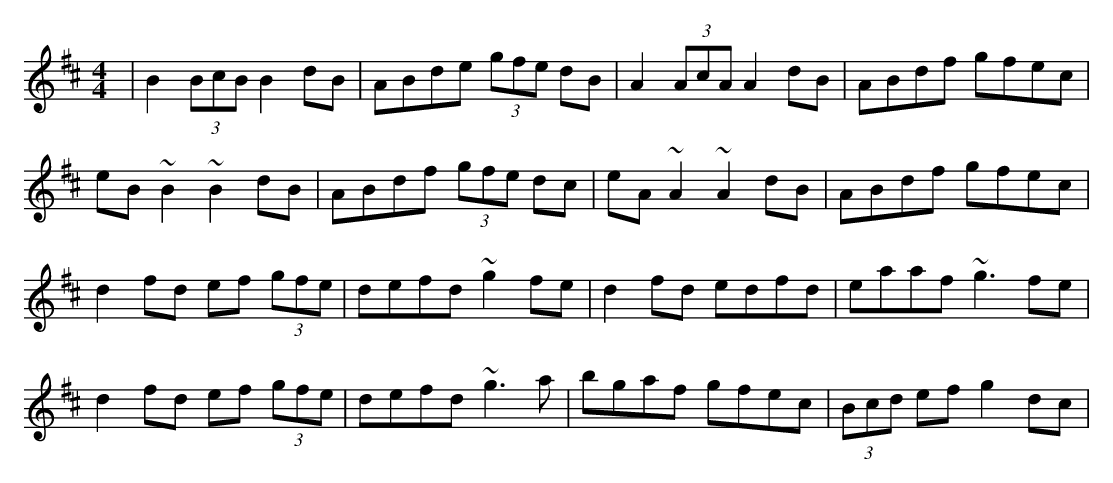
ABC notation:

X:1
M:4/4
K:D
|B2 (3BcB B2dB|ABde (3gfe dB|A2 (3AcA A2dB|ABdf gfec|
eB~B2 ~B2dB|ABdf (3gfe dc|eA~A2 ~A2 dB|ABdf gfec|
d2fd ef (3gfe|defd ~g2fe|d2fd edfd|eaaf ~g3fe|
d2fd ef (3gfe|defd ~g3a|bgaf gfec|(3Bcd ef g2 dc|
